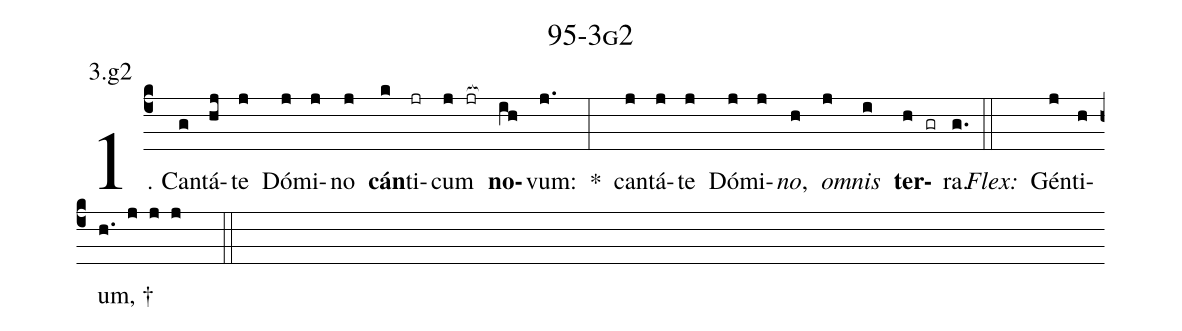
name: 95-3g2;
annotation: 3.g2;
%%
(c4)1. Can(g)tá(hj)te(j) Dó(j)mi(j)no(j) <b>cán</b>(k)ti(jr)cum(j jr[ocb:1{]) <b>no</b>(ih[ocb:0}])vum:(j.) *(:) can(j)tá(j)te(j) Dó(j)mi(j)<i>no</i>,(h) <i>om</i>(j)<i>nis</i>(i) <b>ter</b>(h gr)ra.(g.) (::)
<i>Flex:</i>()  Gén(j)ti(h)um, †(h. j j j  ::)
